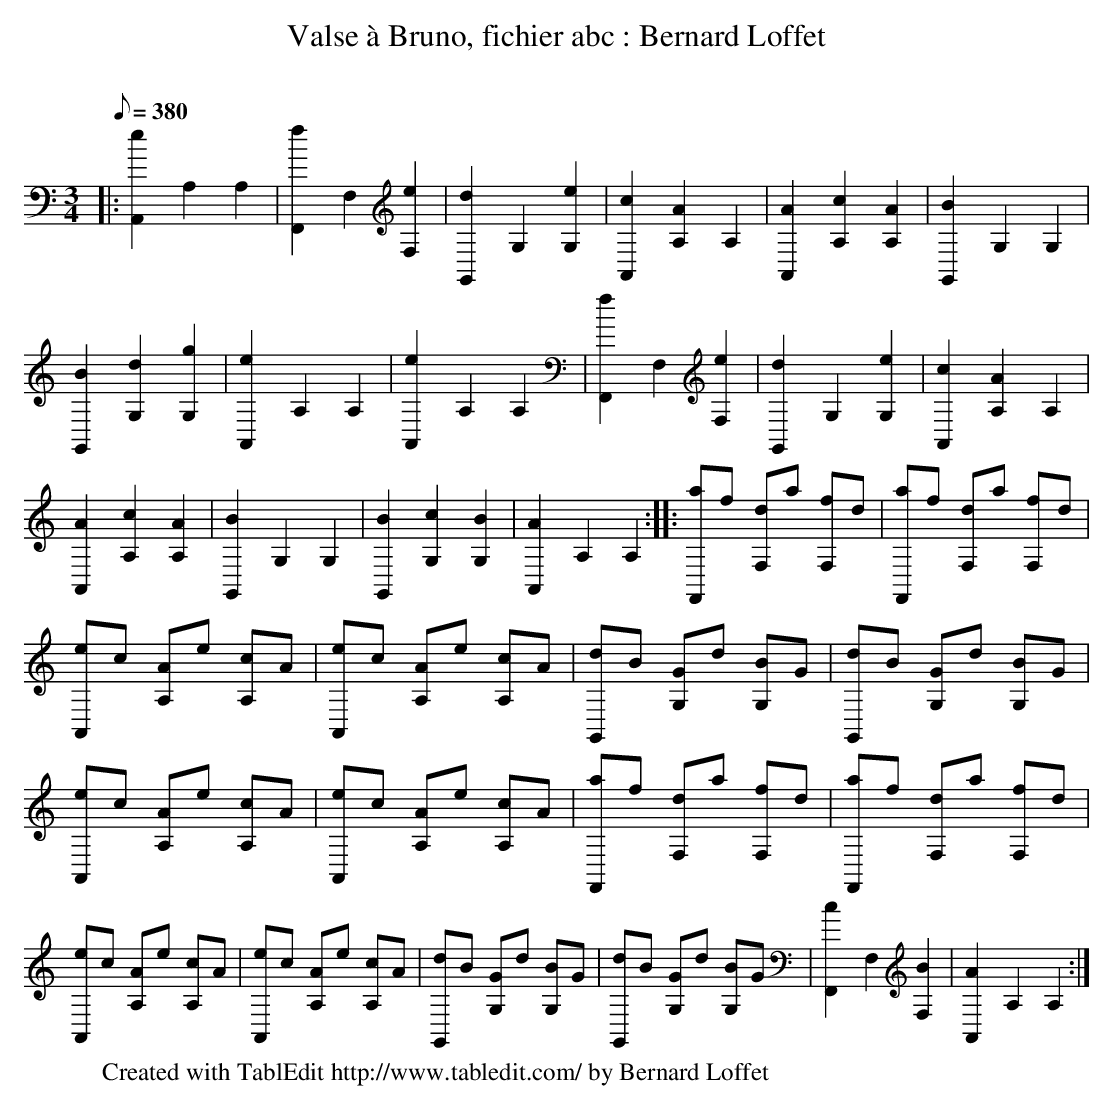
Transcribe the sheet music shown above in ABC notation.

X:1
T:Valse à Bruno, fichier abc : Bernard Loffet
C:
L:1/8
Q:380
K:C
M:3/4
|: [e2A,,2] A,2 A,2 | [f2F,,2] F,2 [e2F,2] | [d2G,,2] G,2 [e2G,2] | [c2A,,2] [A2A,2] A,2 | \
 [A2A,,2] [c2A,2] [A2A,2] | [B2G,,2] G,2 G,2 | [B2G,,2] [d2G,2] [g2G,2] | [e2A,,2] A,2 A,2 | \
 [e2A,,2] A,2 A,2 | [f2F,,2] F,2 [e2F,2] | [d2G,,2] G,2 [e2G,2] | [c2A,,2] [A2A,2] A,2 | \
 [A2A,,2] [c2A,2] [A2A,2] | [B2G,,2] G,2 G,2 | [B2G,,2] [c2G,2] [B2G,2] | [A2A,,2] A,2 A,2 :|: [aF,,]f [dF,]a [fF,]d | \
 [aF,,]f [dF,]a [fF,]d | [eA,,]c [AA,]e [cA,]A | [eA,,]c [AA,]e [cA,]A | [dG,,]B [GG,]d [BG,]G | \
 [dG,,]B [GG,]d [BG,]G | [eA,,]c [AA,]e [cA,]A | [eA,,]c [AA,]e [cA,]A | [aF,,]f [dF,]a [fF,]d | \
 [aF,,]f [dF,]a [fF,]d | [eA,,]c [AA,]e [cA,]A | [eA,,]c [AA,]e [cA,]A | [dG,,]B [GG,]d [BG,]G | \
 [dG,,]B [GG,]d [BG,]G | [c2F,,2] F,2 [B2F,2] | [A2A,,2] A,2 A,2 :| \
W:Created with TablEdit http://www.tabledit.com/ by Bernard Loffet
